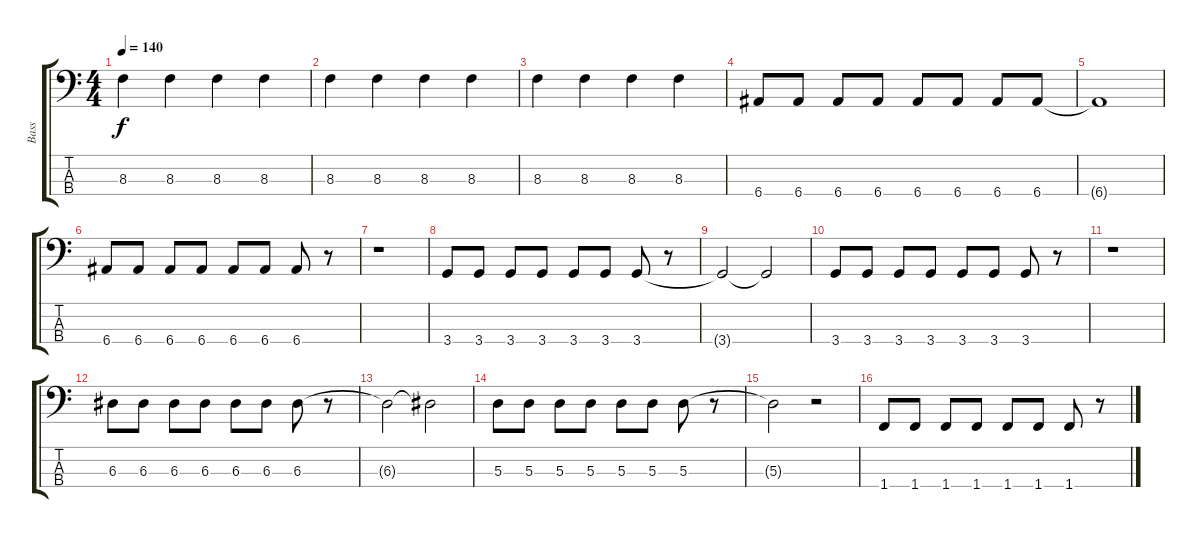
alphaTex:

\track ("Bass" "Bass") {instrument electricbasspick}
\staff {score tabs}
\tuning (G2 D2 A1 E1) {hide}
\ts (4 4)
\tempo 140
\clef f4
\ks c
8.3.4{dy f} 8.3.4 8.3.4 8.3.4 |
8.3.4 8.3.4 8.3.4 8.3.4 |
8.3.4 8.3.4 8.3.4 8.3.4 |
6.4.8 6.4.8 6.4.8 6.4.8 6.4.8 6.4.8 6.4.8 6.4.8 |
6.4{t}.1{txt ""} |
6.4.8 6.4.8 6.4.8 6.4.8 6.4.8 6.4.8 6.4.8 r.8 |
r.1 |
3.4.8 3.4.8 3.4.8 3.4.8 3.4.8 3.4.8 3.4.8 r.8 |
3.4{t}.2 3.4{t}.2 |
3.4.8 3.4.8 3.4.8 3.4.8 3.4.8 3.4.8 3.4.8 r.8 |
r.1 |
6.3.8 6.3.8 6.3.8 6.3.8 6.3.8 6.3.8 6.3.8 r.8 |
6.3{t}.2 6.3{t}.2 |
5.3.8 5.3.8 5.3.8 5.3.8 5.3.8 5.3.8 5.3.8 r.8 |
5.3{t}.2 r.2 |
1.4.8 1.4.8 1.4.8 1.4.8 1.4.8 1.4.8 1.4.8 r.8
